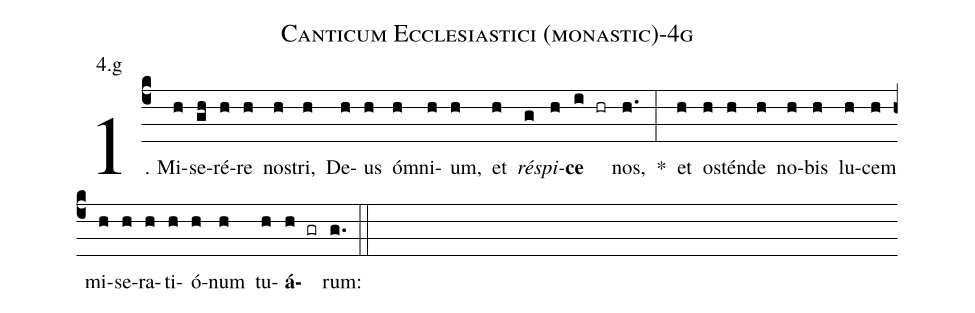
name: Canticum Ecclesiastici (monastic)-4g;
annotation: 4.g;
%%
(c4)1. Mi(h)se(gh)ré(h)re(h) nos(h)tri,(h) De(h)us(h) óm(h)ni(h)um,(h) et(h) <i>ré</i>(g)<i>spi</i>(h)<b>ce</b>(i hr) nos,(h.) *(:) et(h) os(h)tén(h)de(h) no(h)bis(h) lu(h)cem(h) mi(h)se(h)ra(h)ti(h)ó(h)num(h) tu(h)<b>á</b>(h gr)rum:(g.) (::)
